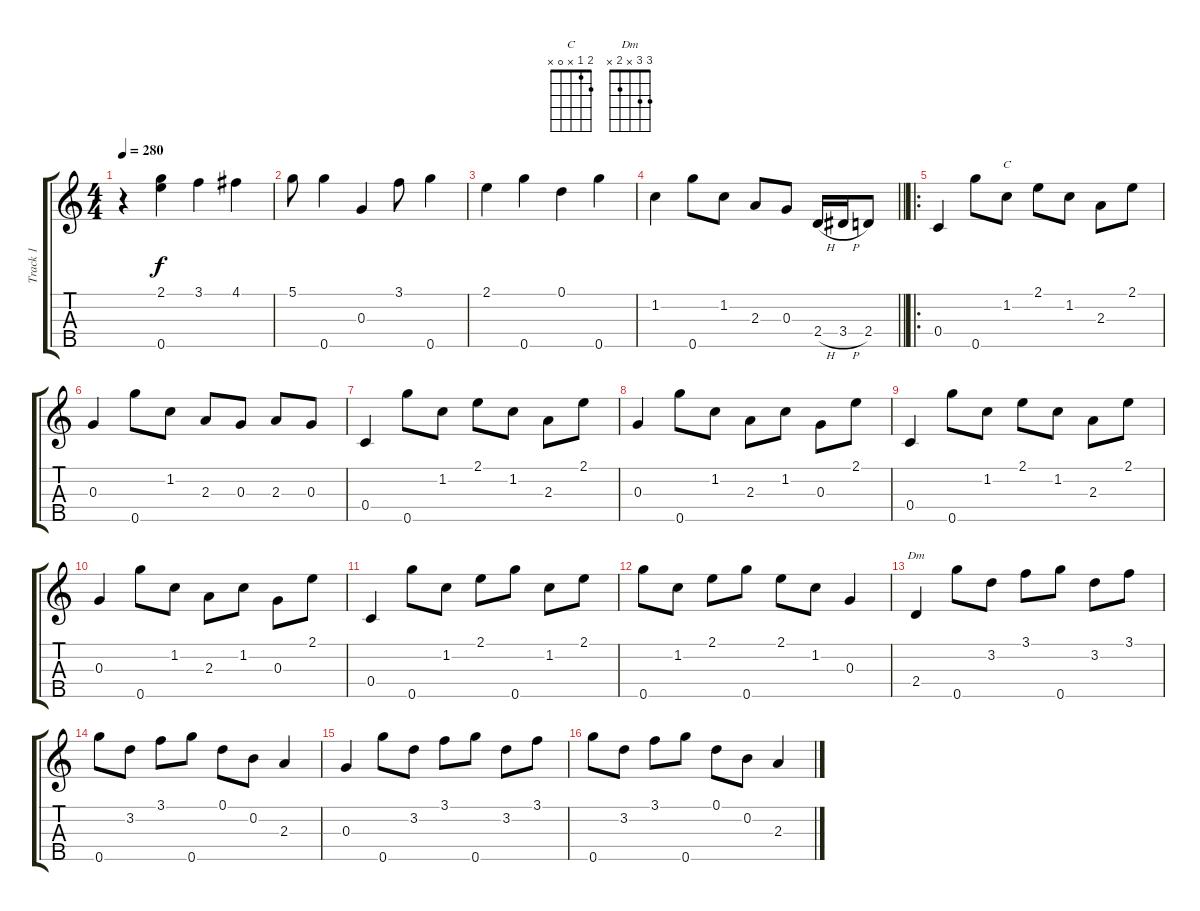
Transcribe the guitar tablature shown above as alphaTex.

\track ("Track 1" "Track 1") {instrument banjo}
\staff {score tabs}
\tuning (D4 B3 G3 C3 G4) {hide}
\displaytranspose 12
\chord ("C" 2 1 x 0 x)
\chord ("Dm" 3 3 x 2 x)
\ts (4 4)
\tempo 280
\clef g2
\ks c
r.4{dy f instrument banjo} (2.1 0.5).4 3.1.4 4.1.4 |
5.1.8 0.5.4 0.3.4 3.1.8 0.5.4 |
2.1.4 0.5.4 0.1.4 0.5.4 |
\barLineRight lightlight
1.2.4 0.5.8 1.2.8 2.3.8 0.3.8 2.4{h}.16 3.4{h}.16 2.4.8 |
\ro
0.4.4 0.5.8 1.2.8{ch "C"} 2.1.8 1.2.8 2.3.8 2.1.8 |
0.3.4 0.5.8 1.2.8 2.3.8 0.3.8 2.3.8 0.3.8 |
0.4.4 0.5.8 1.2.8 2.1.8 1.2.8 2.3.8 2.1.8 |
0.3.4 0.5.8 1.2.8 2.3.8 1.2.8 0.3.8 2.1.8 |
0.4.4 0.5.8 1.2.8 2.1.8 1.2.8 2.3.8 2.1.8 |
0.3.4 0.5.8 1.2.8 2.3.8 1.2.8 0.3.8 2.1.8 |
0.4.4 0.5.8 1.2.8 2.1.8 0.5.8 1.2.8 2.1.8 |
0.5.8 1.2.8 2.1.8 0.5.8 2.1.8 1.2.8 0.3.4 |
2.4.4{ch "Dm"} 0.5.8 3.2.8 3.1.8 0.5.8 3.2.8 3.1.8 |
0.5.8 3.2.8 3.1.8 0.5.8 0.1.8 0.2.8 2.3.4 |
0.3.4 0.5.8 3.2.8 3.1.8 0.5.8 3.2.8 3.1.8 |
0.5.8 3.2.8 3.1.8 0.5.8 0.1.8 0.2.8 2.3.4
